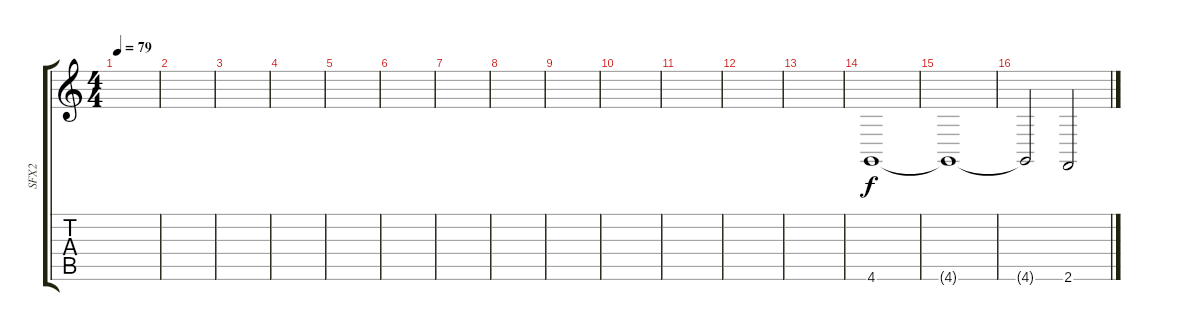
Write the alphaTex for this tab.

\track ("SFX2" "SFX2") {instrument stringensemble2}
\staff {score tabs}
\tuning (Eb4 Bb3 Gb3 Db3 Ab2 Eb2) {hide}
\ts (4 4)
\tempo 79
\clef g2
\ks c
|
|
|
|
|
|
|
|
|
|
|
|
|
4.6.1 |
4.6{t}.1 |
4.6{t}.2 2.6.2
